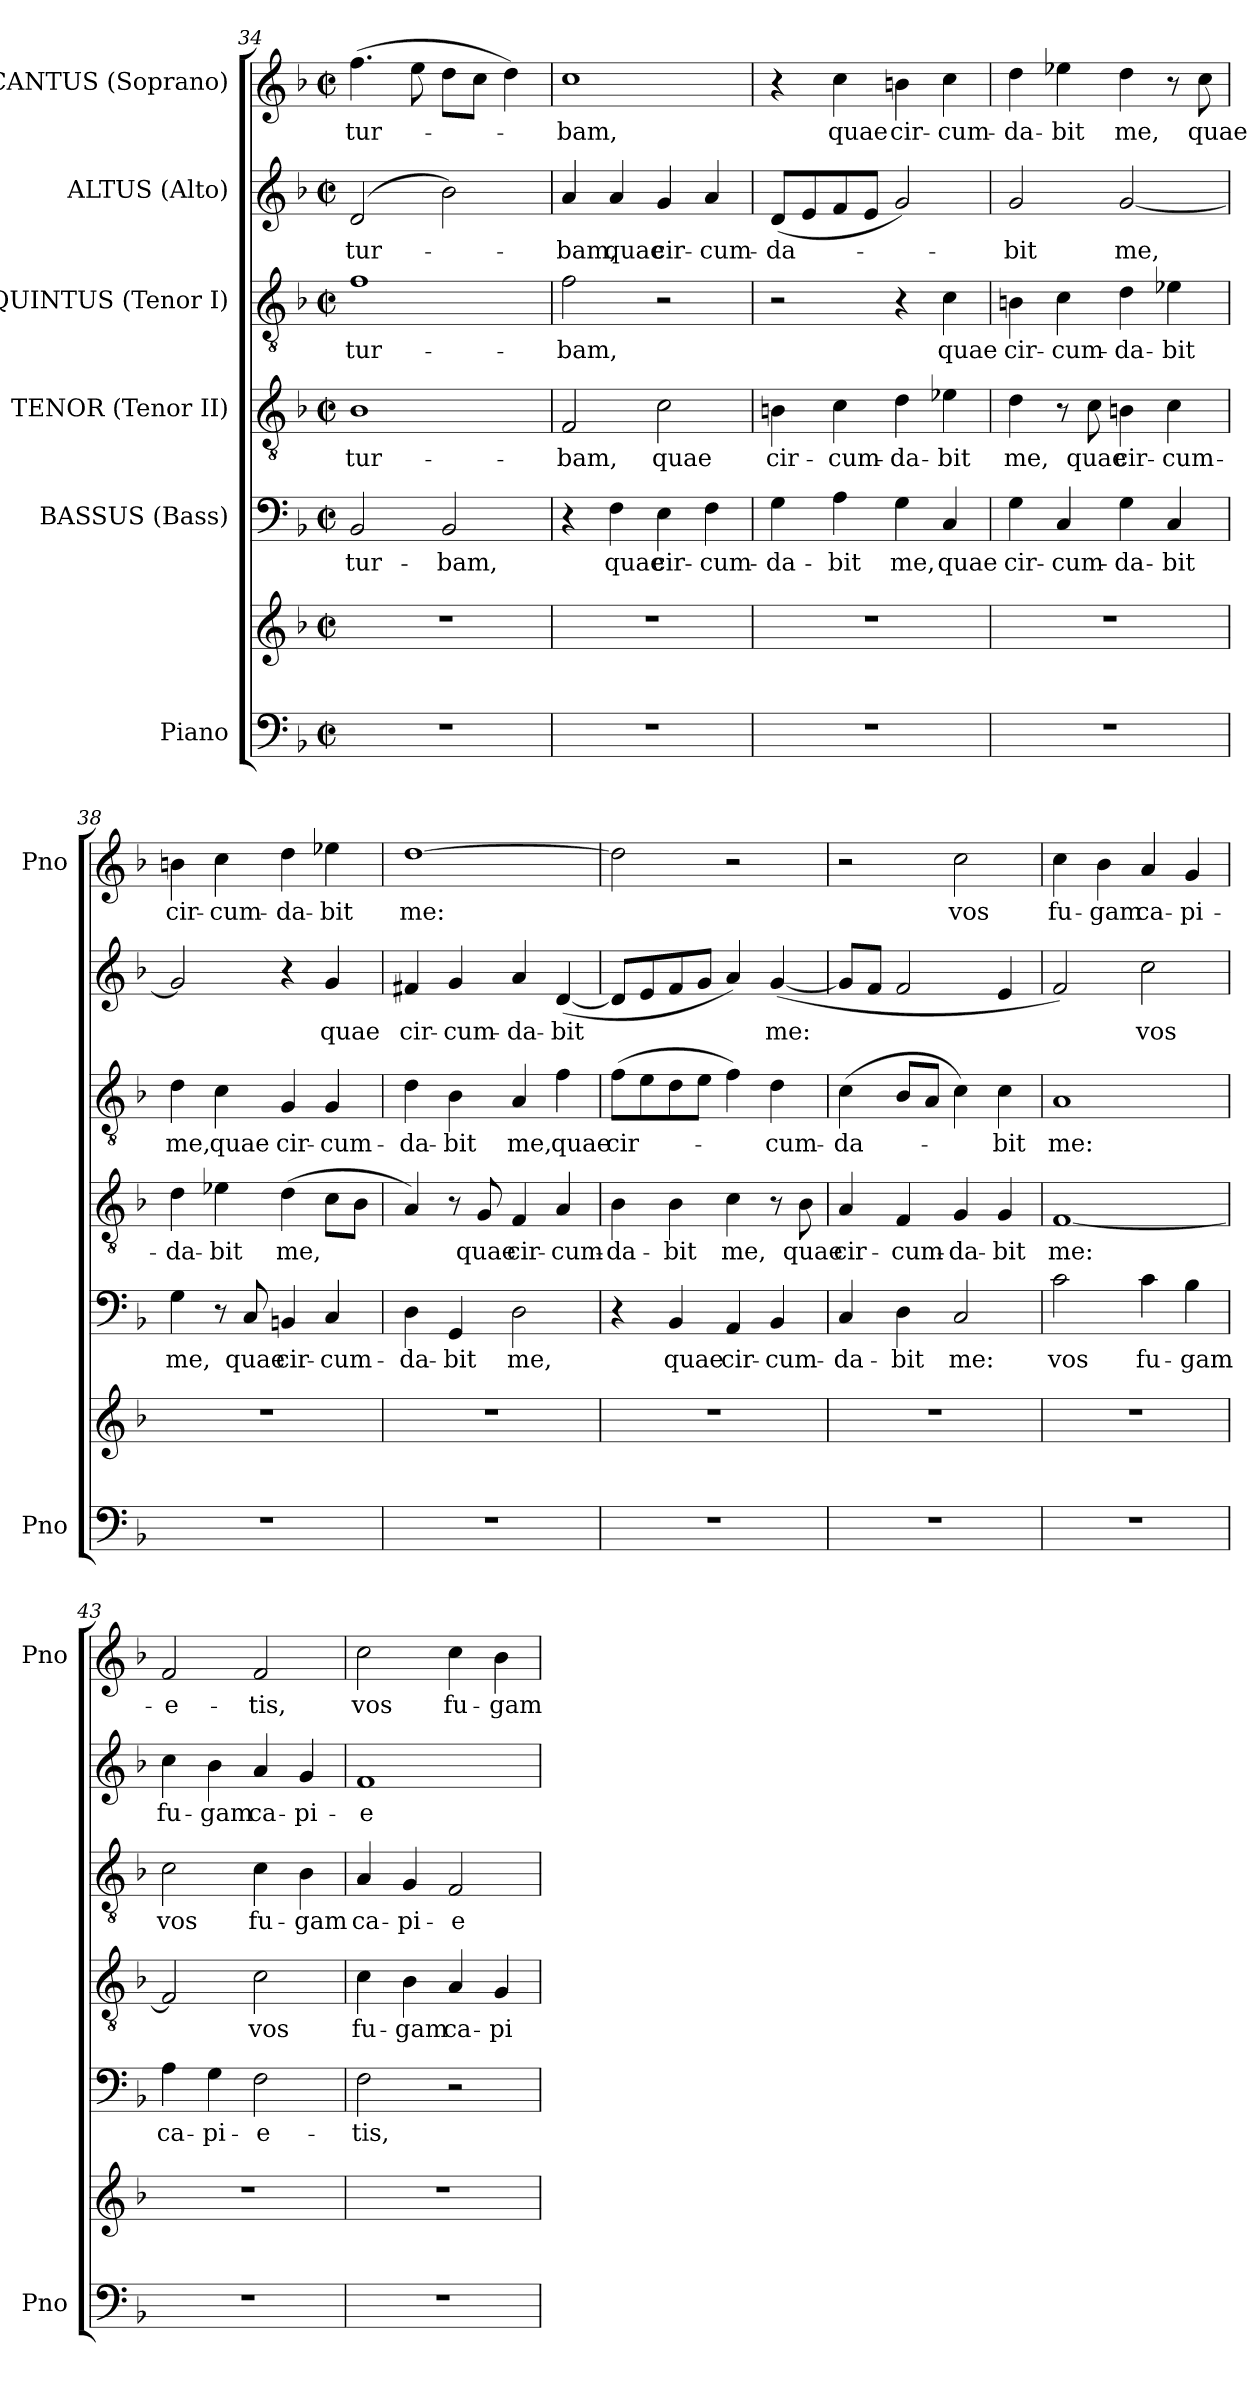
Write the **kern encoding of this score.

**kern	**kern	**kern	**text	**kern	**text	**kern	**text	**kern	**text	**kern	**text
*part6	*part6	*part5	*part5	*part4	*part4	*part3	*part3	*part2	*part2	*part1	*part1
*staff7	*staff6	*staff5	*staff5	*staff4	*staff4	*staff3	*staff3	*staff2	*staff2	*staff1	*staff1
*I"Piano	*	*I"BASSUS (Bass)	*	*I"TENOR (Tenor II)	*	*I"QUINTUS (Tenor I)	*	*I"ALTUS (Alto)	*	*I"CANTUS (Soprano)	*
*I'Pno	*	*	*	*	*	*	*	*	*	*I'Pno	*
*clefF4	*clefG2	*clefF4	*	*clefGv2	*	*clefGv2	*	*clefG2	*	*clefG2	*
*k[b-]	*k[b-]	*k[b-]	*	*k[b-]	*	*k[b-]	*	*k[b-]	*	*k[b-]	*
*F:	*F:	*F:	*	*F:	*	*F:	*	*F:	*	*F:	*
*M2/2	*M2/2	*M2/2	*	*M2/2	*	*M2/2	*	*M2/2	*	*M2/2	*
*met(c|)	*met(c|)	*met(c|)	*	*met(c|)	*	*met(c|)	*	*met(c|)	*	*met(c|)	*
=34	=34	=34	=34	=34	=34	=34	=34	=34	=34	=34	=34
1r	1r	2BB-/	tur-	1B-	tur-	1f	tur-	(2d/	tur-	(4.ff\	tur-
.	.	.	.	.	.	.	.	.	.	8ee\	.
.	.	2BB-/	-bam,	.	.	.	.	2b-\)	.	8dd\L	.
.	.	.	.	.	.	.	.	.	.	8cc\J	.
.	.	.	.	.	.	.	.	.	.	4dd\)	.
=35	=35	=35	=35	=35	=35	=35	=35	=35	=35	=35	=35
1r	1r	4r	.	2F/	-bam,	2f\	-bam,	4a/	-bam,	1cc	-bam,
.	.	4F\	quae	.	.	.	.	4a/	quae	.	.
.	.	4E\	cir-	2c\	quae	2r	.	4g/	cir-	.	.
.	.	4F\	-cum-	.	.	.	.	4a/	-cum-	.	.
=36	=36	=36	=36	=36	=36	=36	=36	=36	=36	=36	=36
1r	1r	4G\	-da-	4Bn\	cir-	2r	.	(8d/L	-da-	4r	.
.	.	.	.	.	.	.	.	8e/	.	.	.
.	.	4A\	-bit	4c\	-cum-	.	.	8f/	.	4cc\	quae
.	.	.	.	.	.	.	.	8e/J	.	.	.
.	.	4G\	me,	4d\	-da-	4r	.	2g/)	.	4bn\	cir-
.	.	4C/	quae	4e-X\	-bit	4c\	quae	.	.	4cc\	-cum-
=37	=37	=37	=37	=37	=37	=37	=37	=37	=37	=37	=37
1r	1r	4G\	cir-	4d\	me,	4Bn\	cir-	2g/	-bit	4dd\	-da-
.	.	4C/	-cum-	8r	.	4c\	-cum-	.	.	4ee-X\	-bit
.	.	.	.	8c\	quae	.	.	.	.	.	.
.	.	4G\	-da-	4Bn\	cir-	4d\	-da-	[2g/	me,	4dd\	me,
.	.	4C/	-bit	4c\	-cum-	4e-X\	-bit	.	.	8r	.
.	.	.	.	.	.	.	.	.	.	8cc\	quae
!!LO:LB:g=z
=38	=38	=38	=38	=38	=38	=38	=38	=38	=38	=38	=38
1r	1r	4G\	me,	4d\	-da-	4d\	me,	2g/]	.	4bn\	cir-
.	.	8r	.	4e-X\	-bit	4c\	quae	.	.	4cc\	-cum-
.	.	8C/	quae	.	.	.	.	.	.	.	.
.	.	4BBn/	cir-	(4d\	me,	4G/	cir-	4r	.	4dd\	-da-
.	.	4C/	-cum-	8c\L	.	4G/	-cum-	4g/	quae	4ee-X\	-bit
.	.	.	.	8B-\J	.	.	.	.	.	.	.
=39	=39	=39	=39	=39	=39	=39	=39	=39	=39	=39	=39
1r	1r	4D\	-da-	4A/)	.	4d\	-da-	4f#X/	cir-	[1dd	me:
.	.	4GG/	-bit	8r	.	4B-\	-bit	4g/	-cum-	.	.
.	.	.	.	8G/	quae	.	.	.	.	.	.
.	.	2D\	me,	4F/	cir-	4A/	me,	4a/	-da-	.	.
.	.	.	.	4A/	-cum-	4f\	quae	([4d/	-bit	.	.
=40	=40	=40	=40	=40	=40	=40	=40	=40	=40	=40	=40
1r	1r	4r	.	4B-\	-da-	(8f\L	cir-	8d/L]	.	2dd\]	.
.	.	.	.	.	.	8e\	.	8e/	.	.	.
.	.	4BB-/	quae	4B-\	-bit	8d\	.	8f/	.	.	.
.	.	.	.	.	.	8e\J	.	8g/J	.	.	.
.	.	4AA/	cir-	4c\	me,	4f\)	.	4a/)	.	2r	.
.	.	4BB-/	-cum-	8r	.	4d\	-cum-	([4g/	me:	.	.
.	.	.	.	8B-\	quae	.	.	.	.	.	.
=41	=41	=41	=41	=41	=41	=41	=41	=41	=41	=41	=41
1r	1r	4C/	-da-	4A/	cir-	(4c\	-da-	8g/L]	.	2r	.
.	.	.	.	.	.	.	.	8f/J	.	.	.
.	.	4D\	-bit	4F/	-cum-	8B-/L	.	2f/	.	.	.
.	.	.	.	.	.	8A/J	.	.	.	.	.
.	.	2C/	me:	4G/	-da-	4c\)	.	.	.	2cc\	vos
.	.	.	.	4G/	-bit	4c\	-bit	4e/	.	.	.
=42	=42	=42	=42	=42	=42	=42	=42	=42	=42	=42	=42
1r	1r	2c\	vos	[1F	me:	1A	me:	2f/)	.	4cc\	fu-
.	.	.	.	.	.	.	.	.	.	4b-\	-gam
.	.	4c\	fu-	.	.	.	.	2cc\	vos	4a/	ca-
.	.	4B-\	-gam	.	.	.	.	.	.	4g/	-pi-
!!LO:PB:g=z
=43	=43	=43	=43	=43	=43	=43	=43	=43	=43	=43	=43
1r	1r	4A\	ca-	2F/]	.	2c\	vos	4cc\	fu-	2f/	-e-
.	.	4G\	-pi-	.	.	.	.	4b-\	-gam	.	.
.	.	2F\	-e-	2c\	vos	4c\	fu-	4a/	ca-	2f/	-tis,
.	.	.	.	.	.	4B-\	-gam	4g/	-pi-	.	.
=44	=44	=44	=44	=44	=44	=44	=44	=44	=44	=44	=44
1r	1r	2F\	-tis,	4c\	fu-	4A/	ca-	1f	-e-	2cc\	vos
.	.	.	.	4B-\	-gam	4G/	-pi-	.	.	.	.
.	.	2r	.	4A/	ca-	2F/	-e-	.	.	4cc\	fu-
.	.	.	.	4G/	-pi-	.	.	.	.	4b-\	-gam
=	=	=	=	=	=	=	=	=	=	=	=
*-	*-	*-	*-	*-	*-	*-	*-	*-	*-	*-	*-
